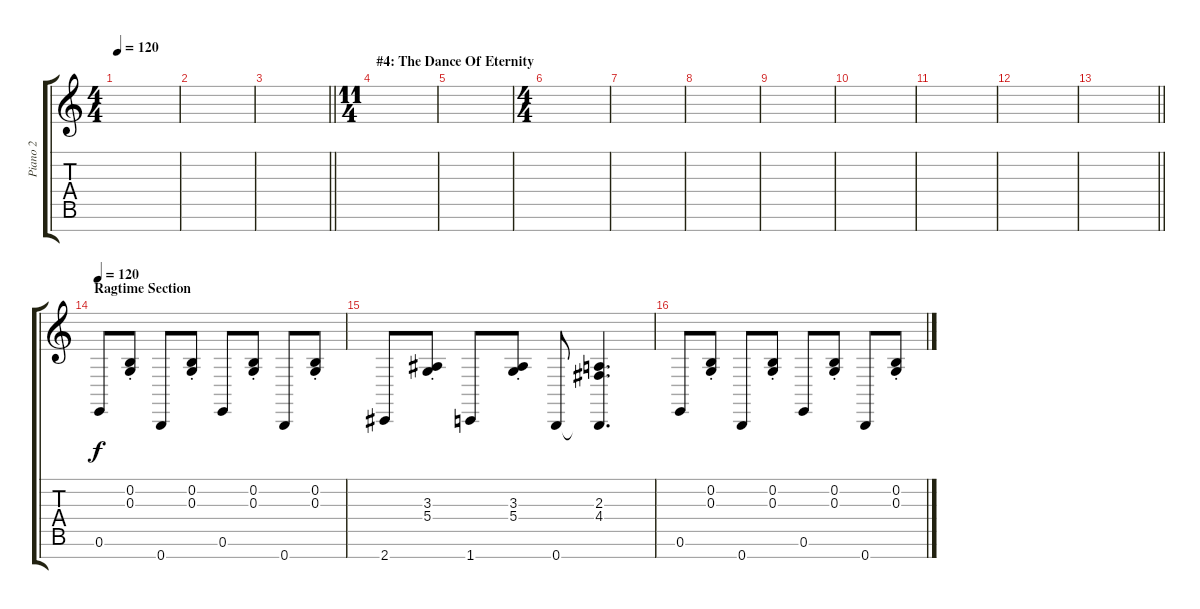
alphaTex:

\track ("Piano 2" "Piano 2") {instrument electricgrandpiano}
\staff {score tabs}
\tuning (E4 B3 G3 D3 A2 E2 B1) {hide}
\ts (4 4)
\tempo 120
\clef g2
\ks c
|
|
\barLineRight lightlight
|
\ts (11 4)
\section ("" "#4: The Dance Of Eternity")
|
|
\ts (4 4)
|
|
|
|
|
|
|
\barLineRight lightlight
|
\section ("" "Ragtime Section")
\tempo 120
0.6.8 (0.2{st} 0.3{st}).8 0.7.8 (0.2{st} 0.3{st}).8 0.6.8 (0.2{st} 0.3{st}).8 0.7.8 (0.2{st} 0.3{st}).8 |
2.7.8 (3.3{st} 5.4{st}).8 1.7.8 (3.3{st} 5.4{st}).8 0.7.8 (2.3 4.4 0.7{t}).4{d} |
0.6.8 (0.2{st} 0.3{st}).8 0.7.8 (0.2{st} 0.3{st}).8 0.6.8 (0.2{st} 0.3{st}).8 0.7.8 (0.2{st} 0.3{st}).8
